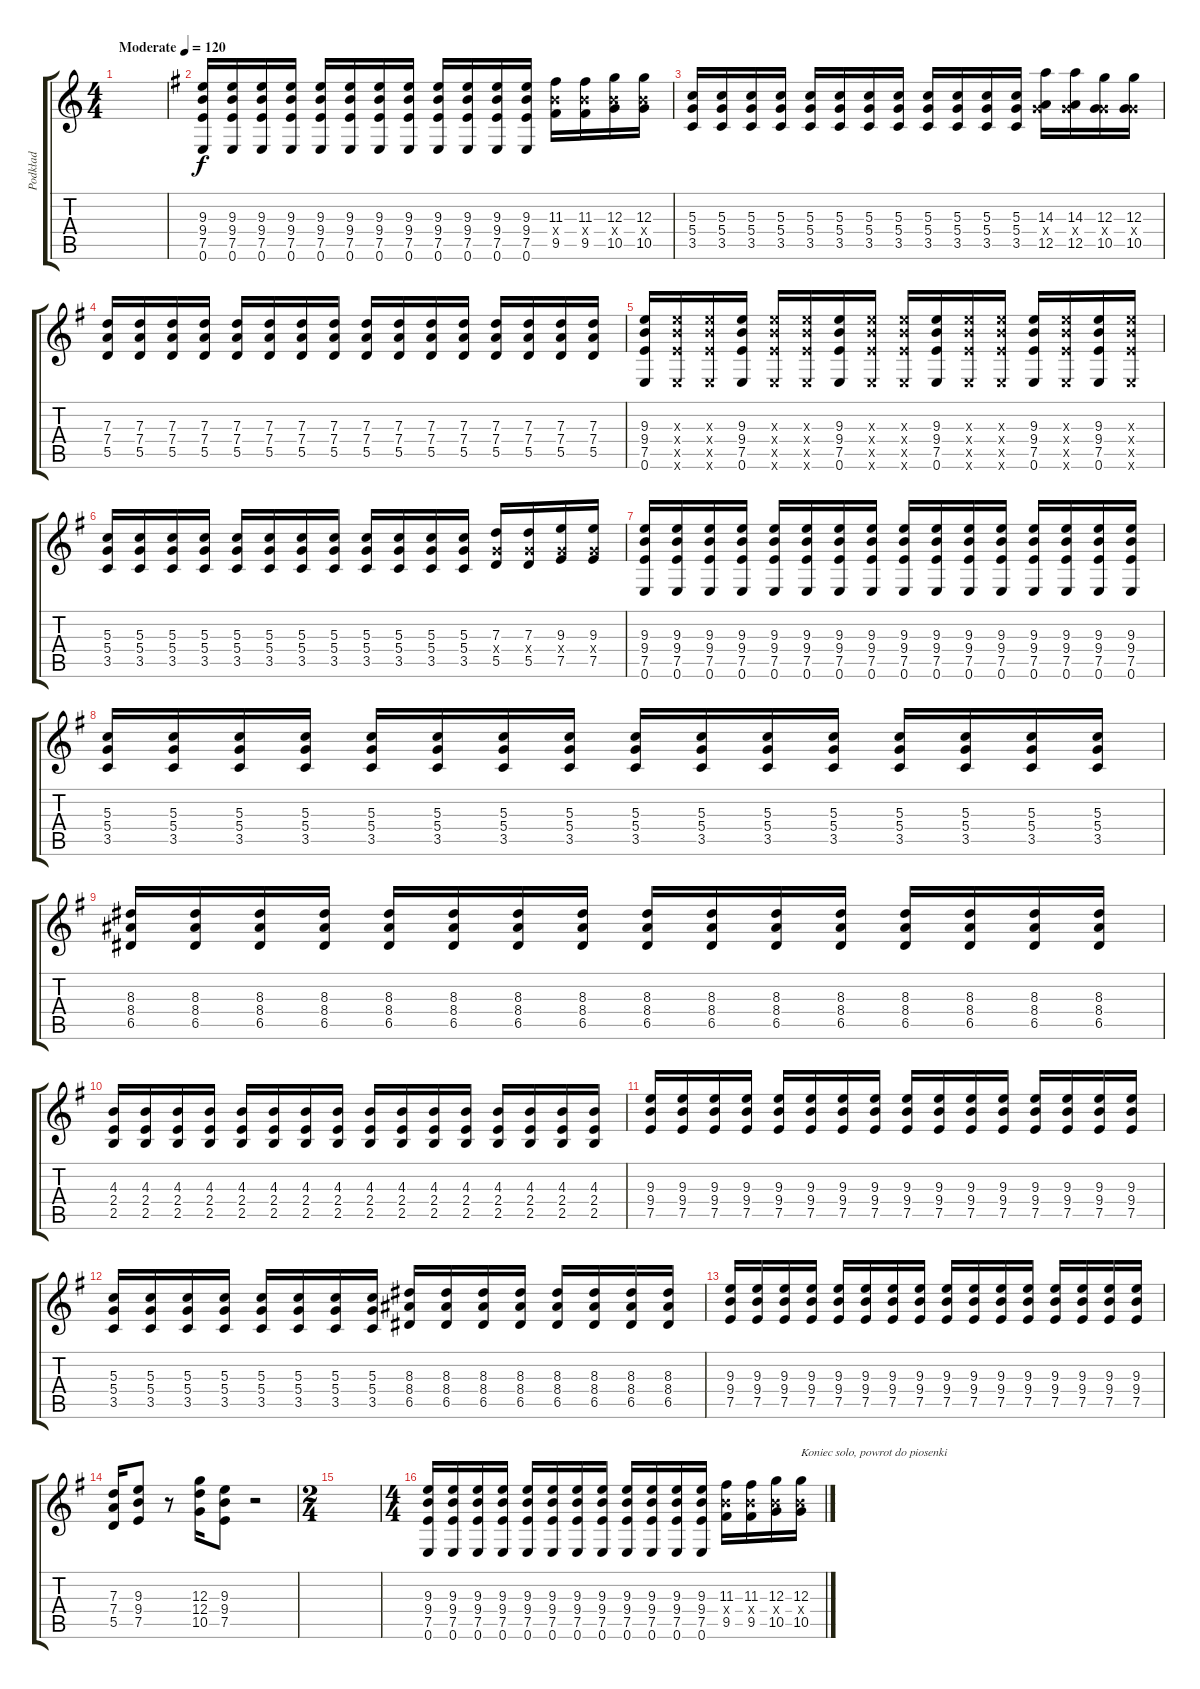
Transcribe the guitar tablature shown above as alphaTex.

\track ("Podkład" "Podkład") {instrument overdrivenguitar}
\staff {score tabs}
\tuning (E4 B3 G3 D3 A2 E2) {hide}
\ts (4 4)
\tempo (120 "Moderate")
\clef g2
\ks c
|
\ks eminor
(9.3 9.4 7.5 0.6).16 (9.3 9.4 7.5 0.6).16 (9.3 9.4 7.5 0.6).16 (9.3 9.4 7.5 0.6).16 (9.3 9.4 7.5 0.6).16 (9.3 9.4 7.5 0.6).16 (9.3 9.4 7.5 0.6).16 (9.3 9.4 7.5 0.6).16 (9.3 9.4 7.5 0.6).16 (9.3 9.4 7.5 0.6).16 (9.3 9.4 7.5 0.6).16 (9.3 9.4 7.5 0.6).16 (11.3 9.4{x} 9.5).16 (11.3 9.4{x} 9.5).16 (12.3 9.4{x} 10.5).16 (12.3 9.4{x} 10.5).16 |
(5.3 5.4 3.5).16 (5.3 5.4 3.5).16 (5.3 5.4 3.5).16 (5.3 5.4 3.5).16 (5.3 5.4 3.5).16 (5.3 5.4 3.5).16 (5.3 5.4 3.5).16 (5.3 5.4 3.5).16 (5.3 5.4 3.5).16 (5.3 5.4 3.5).16 (5.3 5.4 3.5).16 (5.3 5.4 3.5).16 (14.3 5.4{x} 12.5).16 (14.3 5.4{x} 12.5).16 (12.3 5.4{x} 10.5).16 (12.3 5.4{x} 10.5).16 |
(7.3 7.4 5.5).16 (7.3 7.4 5.5).16 (7.3 7.4 5.5).16 (7.3 7.4 5.5).16 (7.3 7.4 5.5).16 (7.3 7.4 5.5).16 (7.3 7.4 5.5).16 (7.3 7.4 5.5).16 (7.3 7.4 5.5).16 (7.3 7.4 5.5).16 (7.3 7.4 5.5).16 (7.3 7.4 5.5).16 (7.3 7.4 5.5).16 (7.3 7.4 5.5).16 (7.3 7.4 5.5).16 (7.3 7.4 5.5).16 |
(9.3 9.4 7.5 0.6).16 (9.3{x} 9.4{x} 7.5{x} 0.6{x}).16 (9.3{x} 9.4{x} 7.5{x} 0.6{x}).16 (9.3 9.4 7.5 0.6).16 (9.3{x} 9.4{x} 7.5{x} 0.6{x}).16 (9.3{x} 9.4{x} 7.5{x} 0.6{x}).16 (9.3 9.4 7.5 0.6).16 (9.3{x} 9.4{x} 7.5{x} 0.6{x}).16 (9.3{x} 9.4{x} 7.5{x} 0.6{x}).16 (9.3 9.4 7.5 0.6).16 (9.3{x} 9.4{x} 7.5{x} 0.6{x}).16 (9.3{x} 9.4{x} 7.5{x} 0.6{x}).16 (9.3 9.4 7.5 0.6).16 (9.3{x} 9.4{x} 7.5{x} 0.6{x}).16 (9.3 9.4 7.5 0.6).16 (9.3{x} 9.4{x} 7.5{x} 0.6{x}).16 |
(5.3 5.4 3.5).16 (5.3 5.4 3.5).16 (5.3 5.4 3.5).16 (5.3 5.4 3.5).16 (5.3 5.4 3.5).16 (5.3 5.4 3.5).16 (5.3 5.4 3.5).16 (5.3 5.4 3.5).16 (5.3 5.4 3.5).16 (5.3 5.4 3.5).16 (5.3 5.4 3.5).16 (5.3 5.4 3.5).16 (7.3 5.4{x} 5.5).16 (7.3 5.4{x} 5.5).16 (9.3 5.4{x} 7.5).16 (9.3 5.4{x} 7.5).16 |
(9.3 9.4 7.5 0.6).16{instrument distortionguitar} (9.3 9.4 7.5 0.6).16 (9.3 9.4 7.5 0.6).16 (9.3 9.4 7.5 0.6).16 (9.3 9.4 7.5 0.6).16 (9.3 9.4 7.5 0.6).16 (9.3 9.4 7.5 0.6).16 (9.3 9.4 7.5 0.6).16 (9.3 9.4 7.5 0.6).16 (9.3 9.4 7.5 0.6).16 (9.3 9.4 7.5 0.6).16 (9.3 9.4 7.5 0.6).16 (9.3 9.4 7.5 0.6).16 (9.3 9.4 7.5 0.6).16 (9.3 9.4 7.5 0.6).16 (9.3 9.4 7.5 0.6).16 |
(5.3 5.4 3.5).16 (5.3 5.4 3.5).16 (5.3 5.4 3.5).16 (5.3 5.4 3.5).16 (5.3 5.4 3.5).16 (5.3 5.4 3.5).16 (5.3 5.4 3.5).16 (5.3 5.4 3.5).16 (5.3 5.4 3.5).16 (5.3 5.4 3.5).16 (5.3 5.4 3.5).16 (5.3 5.4 3.5).16 (5.3 5.4 3.5).16 (5.3 5.4 3.5).16 (5.3 5.4 3.5).16 (5.3 5.4 3.5).16 |
(8.3 8.4 6.5).16 (8.3 8.4 6.5).16 (8.3 8.4 6.5).16 (8.3 8.4 6.5).16 (8.3 8.4 6.5).16 (8.3 8.4 6.5).16 (8.3 8.4 6.5).16 (8.3 8.4 6.5).16 (8.3 8.4 6.5).16 (8.3 8.4 6.5).16 (8.3 8.4 6.5).16 (8.3 8.4 6.5).16 (8.3 8.4 6.5).16 (8.3 8.4 6.5).16 (8.3 8.4 6.5).16 (8.3 8.4 6.5).16 |
(4.3 2.4 2.5).16 (4.3 2.4 2.5).16 (4.3 2.4 2.5).16 (4.3 2.4 2.5).16 (4.3 2.4 2.5).16 (4.3 2.4 2.5).16 (4.3 2.4 2.5).16 (4.3 2.4 2.5).16 (4.3 2.4 2.5).16 (4.3 2.4 2.5).16 (4.3 2.4 2.5).16 (4.3 2.4 2.5).16 (4.3 2.4 2.5).16 (4.3 2.4 2.5).16 (4.3 2.4 2.5).16 (4.3 2.4 2.5).16 |
(9.3 9.4 7.5).16 (9.3 9.4 7.5).16 (9.3 9.4 7.5).16 (9.3 9.4 7.5).16 (9.3 9.4 7.5).16 (9.3 9.4 7.5).16 (9.3 9.4 7.5).16 (9.3 9.4 7.5).16 (9.3 9.4 7.5).16 (9.3 9.4 7.5).16 (9.3 9.4 7.5).16 (9.3 9.4 7.5).16 (9.3 9.4 7.5).16 (9.3 9.4 7.5).16 (9.3 9.4 7.5).16 (9.3 9.4 7.5).16 |
(5.3 5.4 3.5).16 (5.3 5.4 3.5).16 (5.3 5.4 3.5).16 (5.3 5.4 3.5).16 (5.3 5.4 3.5).16 (5.3 5.4 3.5).16 (5.3 5.4 3.5).16 (5.3 5.4 3.5).16 (8.3 8.4 6.5).16 (8.3 8.4 6.5).16 (8.3 8.4 6.5).16 (8.3 8.4 6.5).16 (8.3 8.4 6.5).16 (8.3 8.4 6.5).16 (8.3 8.4 6.5).16 (8.3 8.4 6.5).16 |
(9.3 9.4 7.5).16 (9.3 9.4 7.5).16 (9.3 9.4 7.5).16 (9.3 9.4 7.5).16 (9.3 9.4 7.5).16 (9.3 9.4 7.5).16 (9.3 9.4 7.5).16 (9.3 9.4 7.5).16 (9.3 9.4 7.5).16 (9.3 9.4 7.5).16 (9.3 9.4 7.5).16 (9.3 9.4 7.5).16 (9.3 9.4 7.5).16 (9.3 9.4 7.5).16 (9.3 9.4 7.5).16 (9.3 9.4 7.5).16 |
(7.3 7.4 5.5).16 (9.3 9.4 7.5).8 r.8 (12.3 12.4 10.5).16 (9.3 9.4 7.5).8 r.2 |
\ts (2 4)
|
\ts (4 4)
(9.3 9.4 7.5 0.6).16 (9.3 9.4 7.5 0.6).16 (9.3 9.4 7.5 0.6).16 (9.3 9.4 7.5 0.6).16 (9.3 9.4 7.5 0.6).16 (9.3 9.4 7.5 0.6).16 (9.3 9.4 7.5 0.6).16 (9.3 9.4 7.5 0.6).16 (9.3 9.4 7.5 0.6).16 (9.3 9.4 7.5 0.6).16 (9.3 9.4 7.5 0.6).16 (9.3 9.4 7.5 0.6).16 (11.3 9.4{x} 9.5).16 (11.3 9.4{x} 9.5).16 (12.3 9.4{x} 10.5).16 (12.3 9.4{x} 10.5).16{txt "Koniec solo, powrot do piosenki"}
